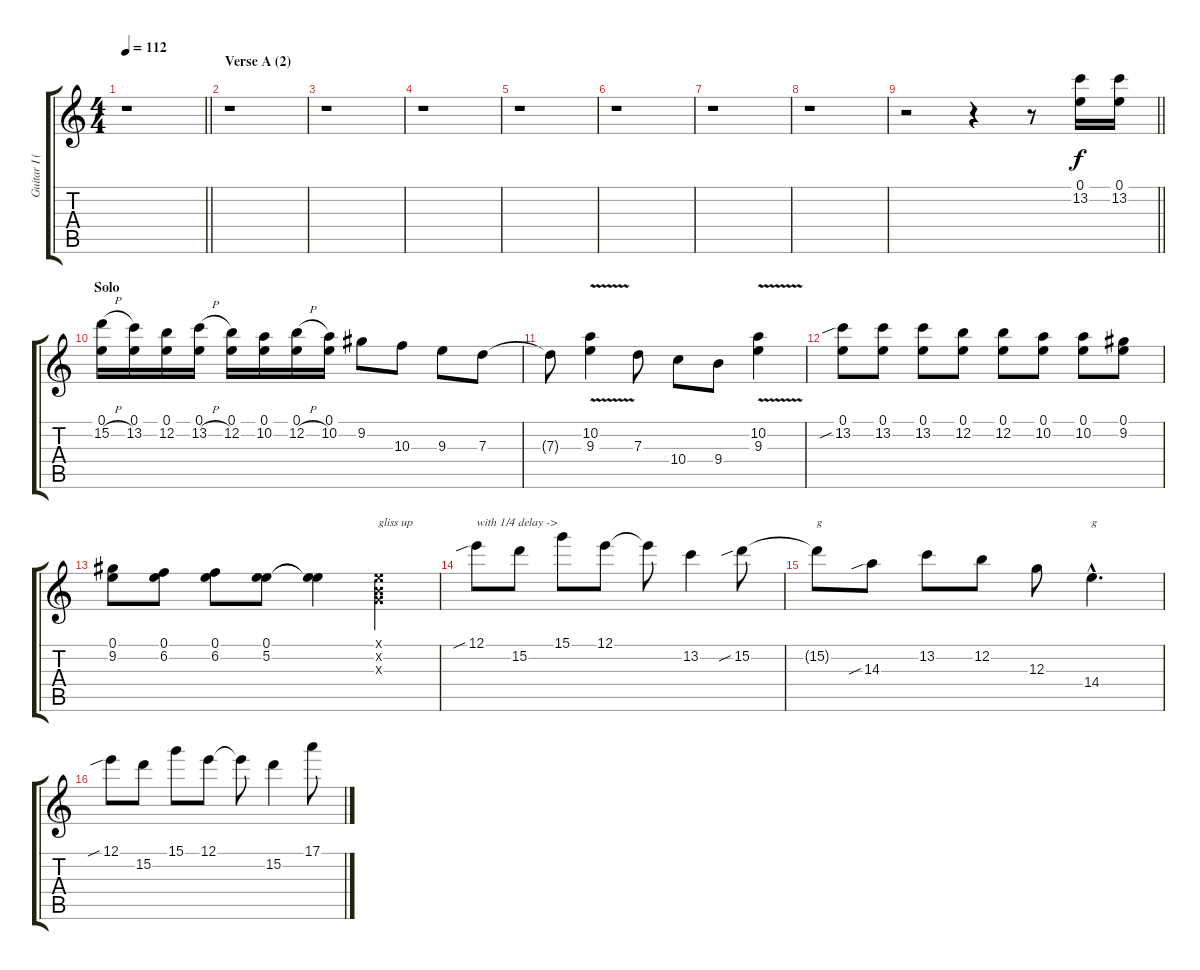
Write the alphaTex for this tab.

\track ("Guitar I (Aiji)" "Guitar I (") {instrument distortionguitar}
\staff {score tabs}
\tuning (E4 B3 G3 D3 A2 E2) {hide}
\ts (4 4)
\tempo 112
\clef g2
\barLineRight lightlight
\ks c
r.1{dy f} |
\section ("" "Verse A (2)")
r.1 |
r.1 |
r.1 |
r.1 |
r.1 |
r.1 |
r.1 |
\barLineRight lightlight
r.2 r.4 r.8 (0.1 13.2).16 (0.1 13.2).16 |
\section ("" "Solo")
(0.1 15.2{h}).16 (0.1 13.2).16 (0.1 12.2).16 (0.1 13.2{h}).16 (0.1 12.2).16 (0.1 10.2).16 (0.1 12.2{h}).16 (0.1 10.2).16 9.2.8 10.3.8 9.3.8 7.3.8 |
7.3{t}.8 (10.2{v} 9.3{v}).4 7.3.8 10.4.8 9.4.8 (10.2{v} 9.3{v}).4 |
(0.1 13.2{sib}).8 (0.1 13.2).8 (0.1 13.2).8 (0.1 12.2).8 (0.1 12.2).8 (0.1 10.2).8 (0.1 10.2).8 (0.1 9.2).8 |
(0.1 9.2).8 (0.1 6.2).8 (0.1 6.2).8 (0.1 5.2).8 (0.1{t} 5.2{t}).4 (0.1{x} 0.2{x} 0.3{x}).4{txt "gliss up"} |
12.1{sib}.8{txt "with 1/4 delay ->"} 15.2.8 15.1.8 12.1.8 12.1{t}.8 13.2.4 15.2{sib}.8 |
15.2{t}.8{txt "g"} 14.3{sib}.8 13.2.8 12.2.8 12.3.8 14.4{hac}.4{d txt "g"} |
12.1{sib}.8 15.2.8 15.1.8 12.1.8 12.1{t}.8 15.2.4 17.1.8
